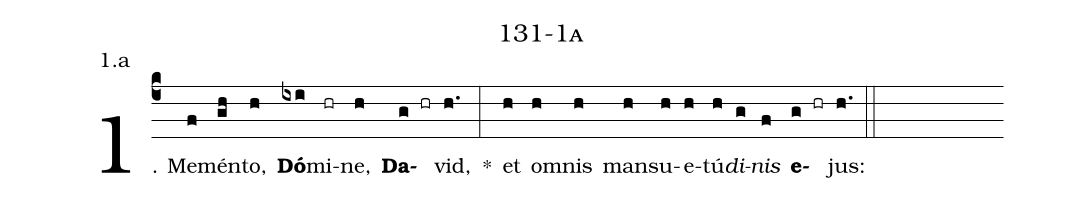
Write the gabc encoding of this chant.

name: 131-1a;
annotation: 1.a;
%%
(c4)1. Me(f)mén(gh)to,(h) <b>Dó</b>(ixi)mi(hr)ne,(h) <b>Da</b>(g hr)vid,(h.) *(:) et(h) om(h)nis(h) man(h)su(h)e(h)tú(h)<i>di</i>(g)<i>nis</i>(f) <b>e</b>(g hr)jus:(h.) (::)
